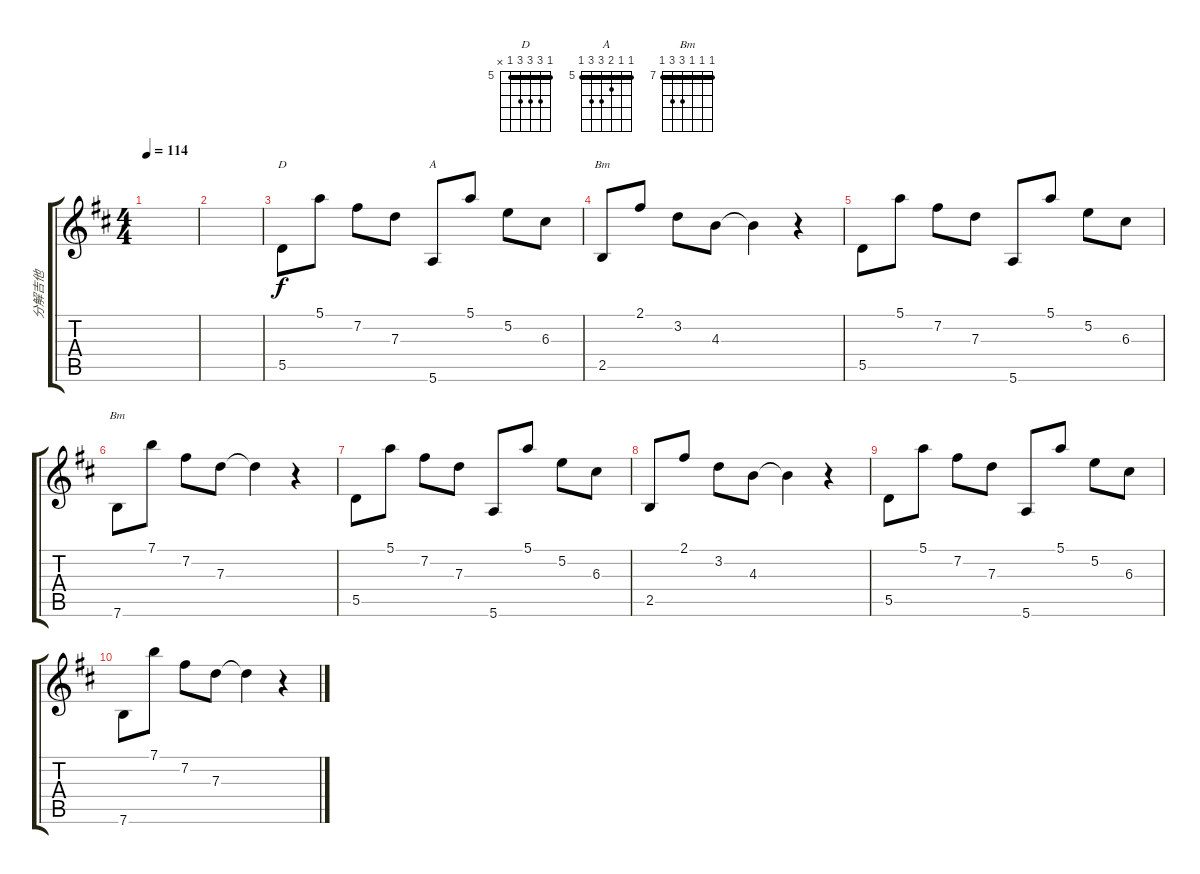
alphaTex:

\track ("分解吉他" "分解吉他") {instrument acousticguitarsteel}
\staff {score tabs}
\tuning (E4 B3 G3 D3 A2 E2) {hide}
\chord ("D" 5 7 7 7 5 x) {firstfret 5 barre 5}
\chord ("A" 5 5 6 7 7 5) {firstfret 5 barre 5}
\chord ("Bm" 2 3 4 4 2 x) {barre 2}
\chord ("Bm" 7 7 7 9 9 7) {firstfret 7 barre 7}
\ts (4 4)
\tempo 114
\clef g2
\ks d
|
|
5.5.8{ch "D" volume 11} 5.1.8 7.2.8 7.3.8 5.6.8{ch "A"} 5.1.8 5.2.8 6.3.8 |
2.5.8{ch "Bm"} 2.1.8 3.2.8 4.3.8 4.3{t}.4 r.4 |
5.5.8 5.1.8 7.2.8 7.3.8 5.6.8 5.1.8 5.2.8 6.3.8 |
7.6.8{ch "Bm"} 7.1.8 7.2.8 7.3.8 7.3{t}.4 r.4 |
5.5.8 5.1.8 7.2.8 7.3.8 5.6.8 5.1.8 5.2.8 6.3.8 |
2.5.8 2.1.8 3.2.8 4.3.8 4.3{t}.4 r.4 |
5.5.8 5.1.8 7.2.8 7.3.8 5.6.8 5.1.8 5.2.8 6.3.8 |
7.6.8 7.1.8 7.2.8 7.3.8 7.3{t}.4 r.4
